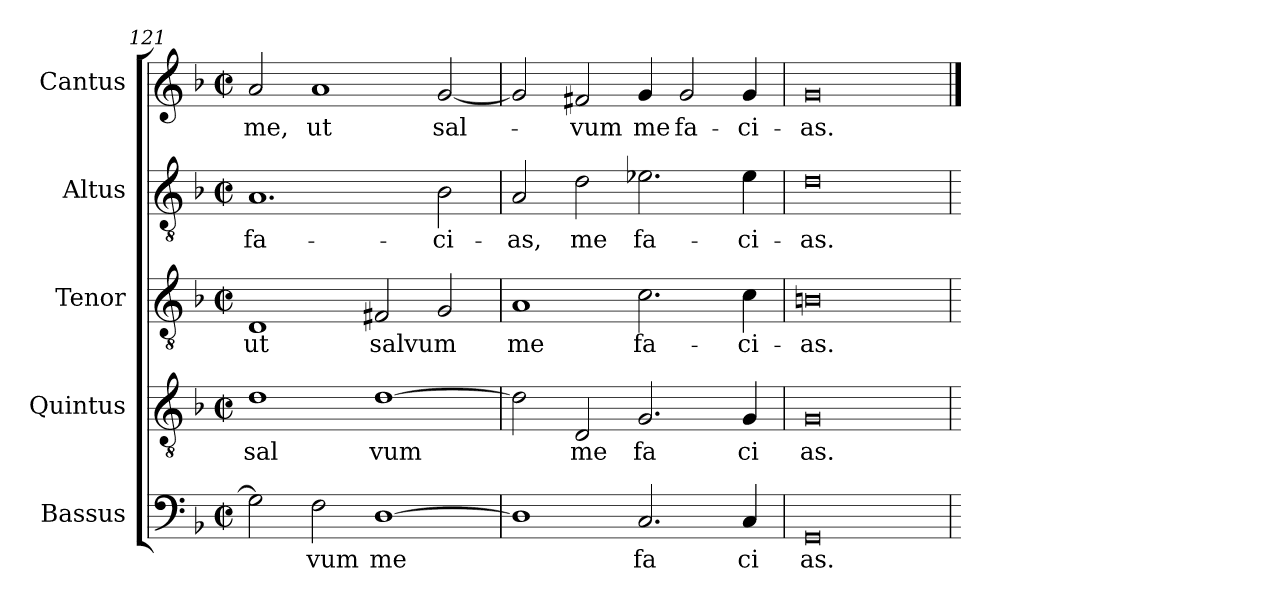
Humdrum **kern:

**kern	**text	**kern	**text	**kern	**text	**kern	**text	**kern	**text
*part5	*part5	*part4	*part4	*part3	*part3	*part2	*part2	*part1	*part1
*staff5	*staff5	*staff4	*staff4	*staff3	*staff3	*staff2	*staff2	*staff1	*staff1
*I"Bassus	*	*I"Quintus	*	*I"Tenor	*	*I"Altus	*	*I"Cantus	*
*clefF4	*	*clefGv2	*	*clefGv2	*	*clefGv2	*	*clefG2	*
*k[b-]	*	*k[b-]	*	*k[b-]	*	*k[b-]	*	*k[b-]	*
*F:	*	*F:	*	*F:	*	*F:	*	*F:	*
*M2/2	*	*M2/2	*	*M2/2	*	*M2/2	*	*M2/2	*
*met(c|)	*	*met(c|)	*	*met(c|)	*	*met(c|)	*	*met(c|)	*
=121	=121	=121	=121	=121	=121	=121	=121	=121	=121
!	!	!	!LO:LY:b:cj	!	!LO:LY:b:cj	!	!LO:LY:b:cj	!	!LO:LY:b:cj
2G\]	.	1d	sal	1D	ut	1.A	fa-	2a/	me,
!	!LO:LY:b:cj	!	!	!	!	!	!	!	!LO:LY:b:cj
2F\	vum	.	.	.	.	.	.	1a	ut
!	!LO:LY:b:cj	!	!LO:LY:b	!	!LO:LY:b	!	!	!	!
[>1D	me	[>1d	vum	2F#X/	salvum	.	.	.	.
!	!	!	!	!	!	!	!LO:LY:b:cj	!	!LO:LY:b
.	.	.	.	2G/	.	2B-\	-ci-	[<2g/	sal-
=122	=122	=122	=122	=122	=122	=122	=122	=122	=122
!	!	!	!	!	!LO:LY:b:cj	!	!LO:LY:b:cj	!	!
1D]	.	2d\]	.	1A	me	2A/	-as,	2g/]	.
!	!	!	!LO:LY:b:cj	!	!	!	!LO:LY:b:cj	!	!LO:LY:b:cj
.	.	2D/	me	.	.	2d\	me	2f#X/	-vum
!	!LO:LY:b:cj	!	!LO:LY:b:cj	!	!LO:LY:b:cj	!	!LO:LY:b:cj	!	!LO:LY:b:cj
2.C/	fa	2.G/	fa	2.c\	fa-	2.e-X\	fa-	4g/	me
!	!	!	!	!	!	!	!	!	!LO:LY:b:cj
.	.	.	.	.	.	.	.	2g/	fa-
!	!LO:LY:b:cj	!	!LO:LY:b:cj	!	!LO:LY:b:cj	!	!LO:LY:b:cj	!	!LO:LY:b:cj
4C/	ci	4G/	ci	4c\	-ci-	4e-\	-ci-	4g/	-ci-
=123	=123	=123	=123	=123	=123	=123	=123	=123	=123
!	!LO:LY:b:cj	!	!LO:LY:b:cj	!	!LO:LY:b:cj	!	!LO:LY:b:cj	!	!LO:LY:b:cj
0GG	as.	0G	as.	0Bn	-as.	0d	-as.	0g	-as.
=	==	=	==	=	==	=	==	==	==
*-	*-	*-	*-	*-	*-	*-	*-	*-	*-
